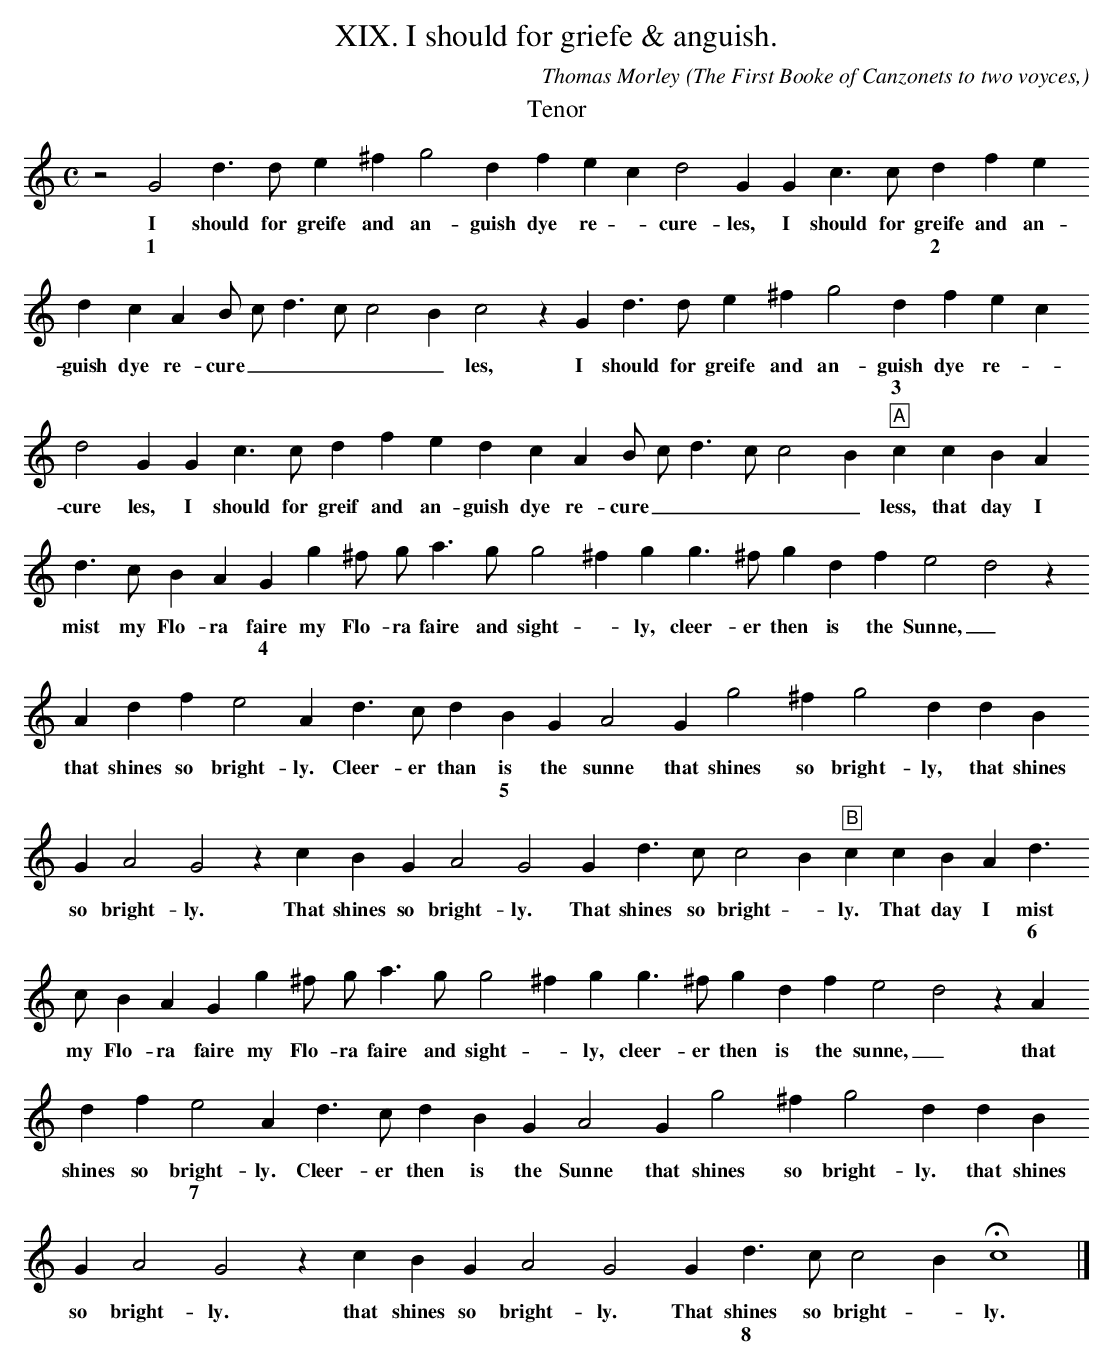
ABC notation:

X:1
O: The First Booke of Canzonets to two voyces,
T:XIX. I should for griefe & anguish.
C: Thomas Morley
M:C
L:1/4
K: C
T:Tenor
K:C -8va
z2 G2 d > d e ^f g2 d f e c d2 G G c > c \
w: I should for greife and an- guish dye re -  cure- les, I should for
w:1
  d      f   e   d     c   A    B/   c/ d > c c2 B c2 z G d > d e ^f g2 \
w:greife and an- guish dye re-  cure _  _   _ _  _ les, I should for greife and an-
w:2
  d     f   e    c d2   G    G c > c      d     f   e   d     c   A   B/ c/ d > c c2 B "A"c     c    B   A d > c   B    A \
w:guish dye re- _  cure les, I should for greif and an- guish dye re- cure _ _  _ _  _ less, that day I mist my Flo-  ra
w:3
G g ^f/ g/ a > g g2 ^f g g > ^f g d f e2 d2 z A d f e2 A d > c d \
w:faire  my Flo- ra faire and  sight -  ly, cleer- er then is the Sunne, _ that shines so bright- ly. Cleer- er than
w:4
K:C -8va
   B G   A2      G    g2     ^f  g2      d    d   B      G  A2      G2 z c   B      G  A2      G2   G   d >     c c2      B "B"c    c    B   A \
w:is the sunne  that  shines so  bright- ly, that shines so bright- ly. That shines so bright- ly. That shines so bright - ly.  That day I
w:5
  d > c   B    A    G    g  ^f/ g/  a >   g   g2 ^f    g   g >   ^f  g    d  f   e2 d2 z   A   d      f \
w:mist my Flo- ra faire  my Flo- ra faire and sight - ly, cleer- er then is the sunne, _ that shines so
w:6
e2 A d > c d B G A2 G g2 ^f g2 d d B G A2 G2 z c B G A2 G2 G \
w:bright- ly.  Cleer- er then is the Sunne that shines so bright- ly.  that shines so bright- ly. that shines so bright- ly. That
w:7
d > c c2 B Hc4 |]
w:shines so bright -  ly.
w:8
